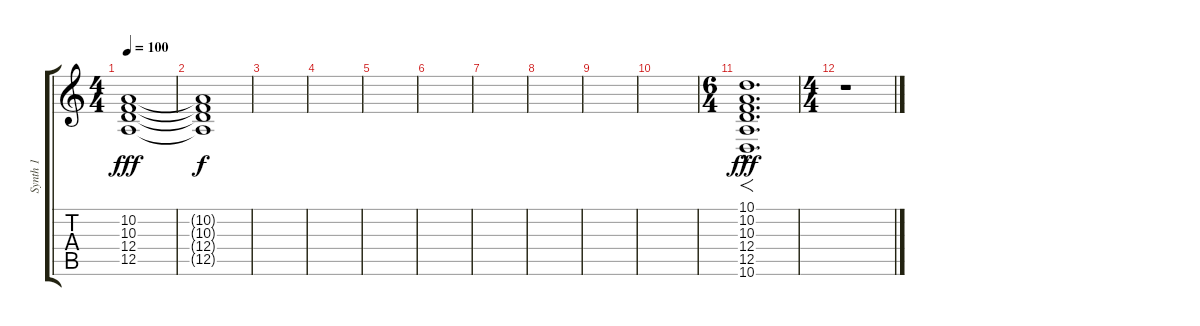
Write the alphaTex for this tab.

\track ("Synth 1" "Synth 1") {instrument lead2sawtooth}
\staff {score tabs}
\tuning (E4 B3 G3 D3 A2 E2) {hide}
\ts (4 4)
\tempo 100
\clef g2
\ks c
(10.2 10.3 12.4 12.5).1{dy fff} |
(10.2{t} 10.3{t} 12.4{t} 12.5{t}).1{dy f} |
|
|
|
|
|
|
|
|
\ts (6 4)
(10.1{hac} 10.2{hac} 10.3{hac} 12.4{hac} 12.5{hac} 10.6{hac}).1{f d dy fff volume 13} |
\ts (4 4)
r.1
